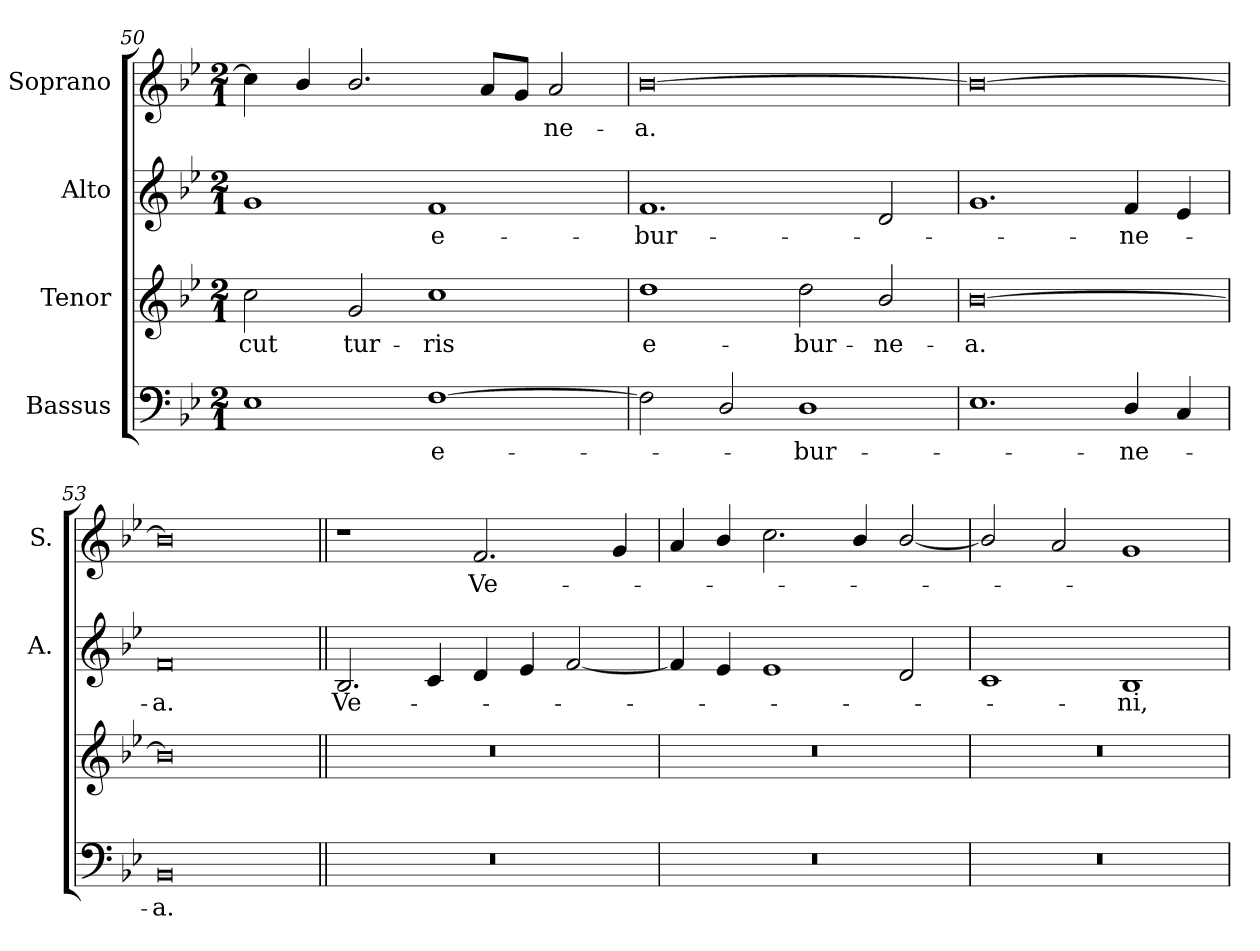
**kern	**text	**kern	**text	**kern	**text	**kern	**text
*part4	*part4	*part3	*part3	*part2	*part2	*part1	*part1
*staff4	*staff4	*staff3	*staff3	*staff2	*staff2	*staff1	*staff1
*I"Bassus	*	*I"Tenor	*	*I"Alto	*	*I"Soprano	*
*	*	*	*	*I'A.	*	*I'S.	*
*clefF4	*	*clefG2	*	*clefG2	*	*clefG2	*
*	*	*ITrd7c12	*	*	*	*	*
*k[b-e-]	*	*k[b-e-]	*	*k[b-e-]	*	*k[b-e-]	*
*B-:	*	*B-:	*	*B-:	*	*B-:	*
*M2/1	*	*M2/1	*	*M2/1	*	*M2/1	*
=50	=50	=50	=50	=50	=50	=50	=50
!	!	!	!LO:LY:b:color=#000000	!	!	!	!
1E-i	.	2ci\	-cut	1gi	.	4cci\]	.
.	.	.	.	.	.	4b-i/	.
!	!	!	!LO:LY:b:color=#000000	!	!	!	!
.	.	2Gi/	tur-	.	.	2.b-i/	.
!	!LO:LY:b:color=#000000	!	!	!	!	!	!
!	!	!	!LO:LY:b:color=#000000	!	!	!	!
!	!	!	!	!	!LO:LY:b:color=#000000	!	!
[1Fi	e-	1ci	-ris	1fi	e-	.	.
.	.	.	.	.	.	8ai/L	.
.	.	.	.	.	.	8gi/J	.
!	!	!	!	!	!	!	!LO:LY:b:color=#000000
.	.	.	.	.	.	2ai/	-ne-
!!LO:PB:g=z
=51	=51	=51	=51	=51	=51	=51	=51
!	!	!	!LO:LY:b:color=#000000	!	!	!	!
!	!	!	!	!	!LO:LY:b:color=#000000	!	!
!	!	!	!	!	!	!	!LO:LY:b:color=#000000
2Fi\]	.	1di	e-	1.fi	-bur-	[0b-i	-a.
2Di/	.	.	.	.	.	.	.
!	!LO:LY:b:color=#000000	!	!	!	!	!	!
!	!	!	!LO:LY:b:color=#000000	!	!	!	!
1Di	-bur-	2di\	-bur-	.	.	.	.
!	!	!	!LO:LY:b:color=#000000	!	!	!	!
.	.	2B-i/	-ne-	2di/	.	.	.
=52	=52	=52	=52	=52	=52	=52	=52
!	!	!	!LO:LY:b:color=#000000	!	!	!	!
1.E-i	.	[0B-i	-a.	1.gi	.	0b-i_	.
!	!LO:LY:b:color=#000000	!	!	!	!	!	!
!	!	!	!	!	!LO:LY:b:color=#000000	!	!
4Di/	-ne-	.	.	4fi/	-ne-	.	.
4Ci/	.	.	.	4e-i/	.	.	.
=53	=53	=53	=53	=53	=53	=53	=53
!	!LO:LY:b:color=#000000	!	!	!	!	!	!
!	!	!	!	!	!LO:LY:b:color=#000000	!	!
0BB-i	-a.	0B-i]	.	0fi	-a.	0b-i]	.
=54||	=54||	=54||	=54||	=54||	=54||	=54||	=54||
!LO:N:vis=1	!	!LO:N:vis=1	!	!	!	!	!
!	!	!	!	!	!LO:LY:b:color=#000000	!	!
0r	.	0r	.	2.B-i/	Ve-	1r	.
.	.	.	.	4ci/	.	.	.
!	!	!	!	!	!	!	!LO:LY:b:color=#000000
.	.	.	.	4di/	.	2.fi/	Ve-
.	.	.	.	4e-i/	.	.	.
.	.	.	.	[2fi/	.	.	.
.	.	.	.	.	.	4gi/	.
=55	=55	=55	=55	=55	=55	=55	=55
!LO:N:vis=1	!	!LO:N:vis=1	!	!	!	!	!
0r	.	0r	.	4fi/]	.	4ai/	.
.	.	.	.	4e-i/	.	4b-i/	.
.	.	.	.	1e-i	.	2.cci\	.
.	.	.	.	.	.	4b-i/	.
.	.	.	.	2di/	.	[2b-i/	.
!!LO:LB:g=z
=56	=56	=56	=56	=56	=56	=56	=56
!LO:N:vis=1	!	!LO:N:vis=1	!	!	!	!	!
0r	.	0r	.	1ci	.	2b-i/]	.
.	.	.	.	.	.	2ai/	.
!	!	!	!	!	!LO:LY:b:color=#000000	!	!
.	.	.	.	1B-i	-ni,	1gi	.
=	=	=	=	=	=	=	=
*-	*-	*-	*-	*-	*-	*-	*-
